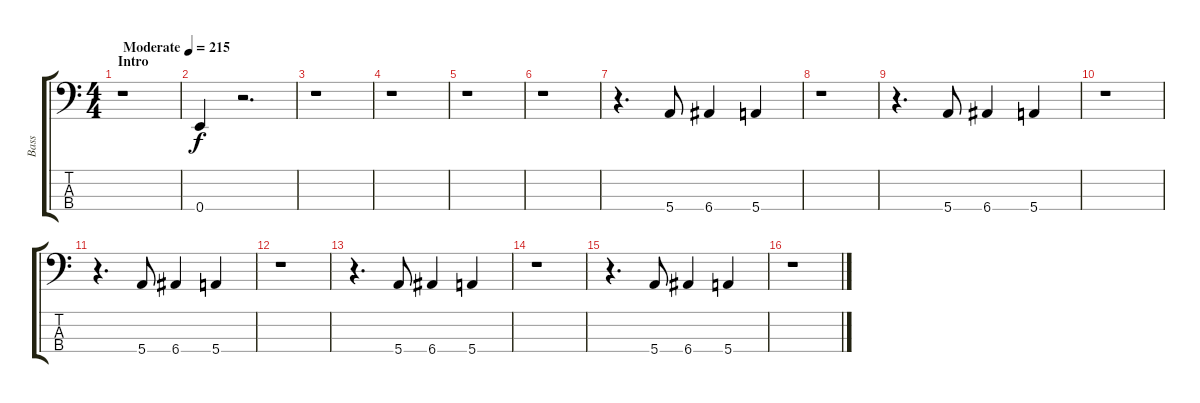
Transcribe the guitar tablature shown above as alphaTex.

\track ("Bass" "Bass") {instrument electricbasspick}
\staff {score tabs}
\tuning (G2 D2 A1 E1) {hide}
\ts (4 4)
\section ("" "Intro")
\tempo (215 "Moderate")
\clef f4
\ks c
r.1{dy f instrument electricbasspick} |
0.4.4 r.2{d} |
r.1 |
r.1 |
r.1 |
r.1 |
r.4{d} 5.4.8 6.4.4 5.4.4 |
r.1 |
r.4{d} 5.4.8 6.4.4 5.4.4 |
r.1 |
r.4{d} 5.4.8 6.4.4 5.4.4 |
r.1 |
r.4{d} 5.4.8 6.4.4 5.4.4 |
r.1 |
r.4{d} 5.4.8 6.4.4 5.4.4 |
r.1
